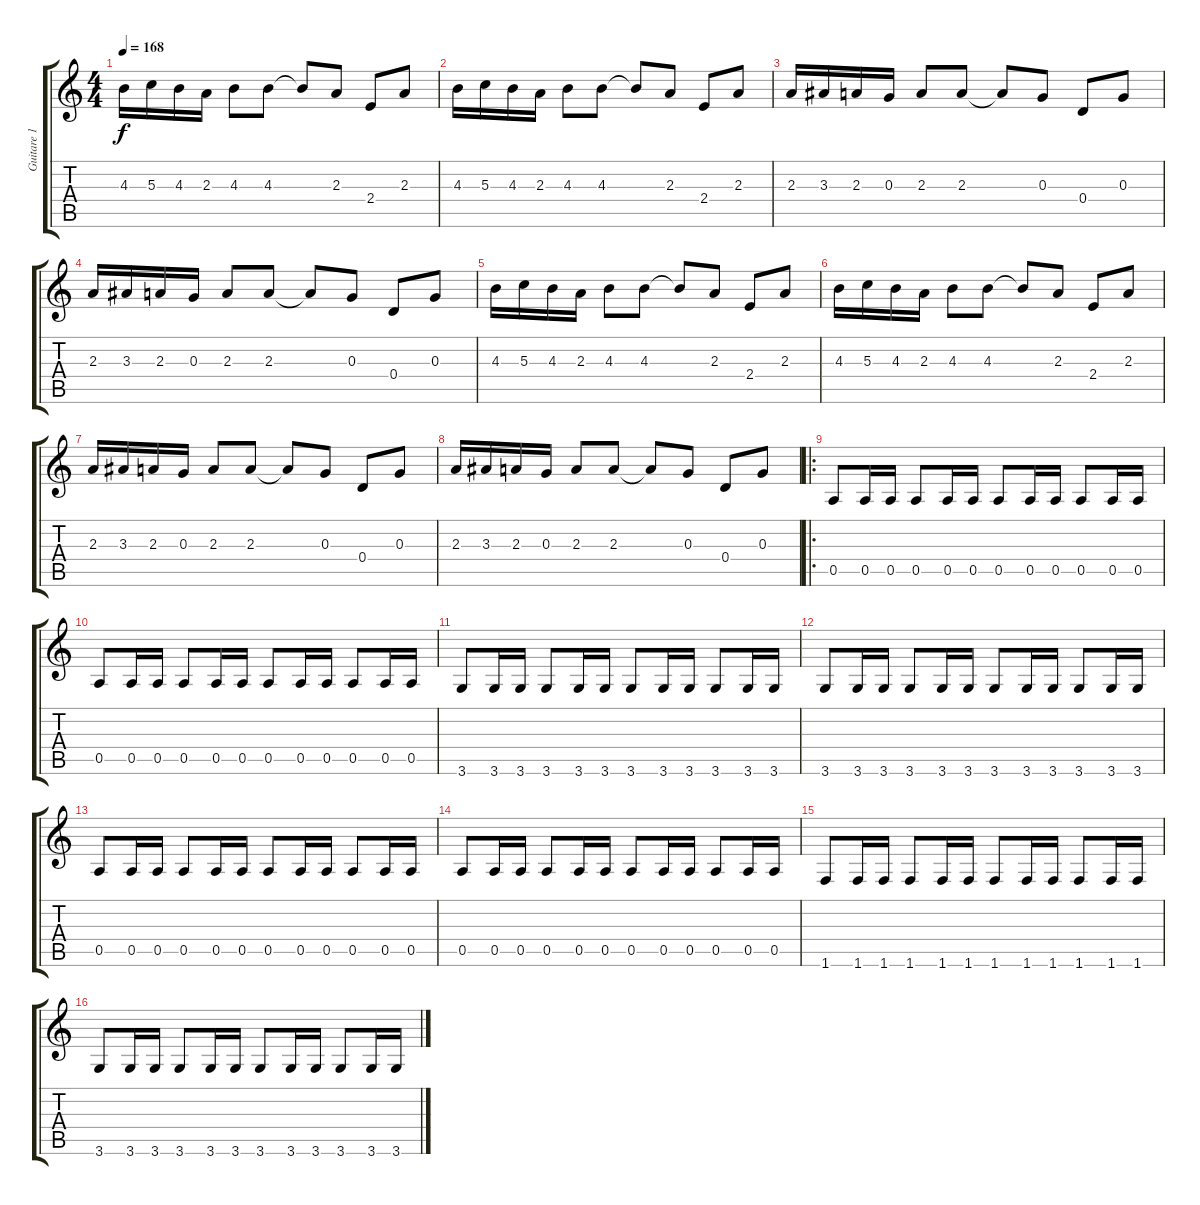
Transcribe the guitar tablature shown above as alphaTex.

\track ("Guitare 1" "Guitare 1") {instrument distortionguitar}
\staff {score tabs}
\tuning (E4 B3 G3 D3 A2 E2) {hide}
\ts (4 4)
\tempo 168
\clef g2
\ks c
4.3.16{dy f} 5.3.16 4.3.16 2.3.16 4.3.8 4.3.8 4.3{t}.8 2.3.8 2.4.8 2.3.8 |
4.3.16 5.3.16 4.3.16 2.3.16 4.3.8 4.3.8 4.3{t}.8 2.3.8 2.4.8 2.3.8 |
2.3.16 3.3.16 2.3.16 0.3.16 2.3.8 2.3.8 2.3{t}.8 0.3.8 0.4.8 0.3.8 |
2.3.16 3.3.16 2.3.16 0.3.16 2.3.8 2.3.8 2.3{t}.8 0.3.8 0.4.8 0.3.8 |
4.3.16 5.3.16 4.3.16 2.3.16 4.3.8 4.3.8 4.3{t}.8 2.3.8 2.4.8 2.3.8 |
4.3.16 5.3.16 4.3.16 2.3.16 4.3.8 4.3.8 4.3{t}.8 2.3.8 2.4.8 2.3.8 |
2.3.16 3.3.16 2.3.16 0.3.16 2.3.8 2.3.8 2.3{t}.8 0.3.8 0.4.8 0.3.8 |
2.3.16 3.3.16 2.3.16 0.3.16 2.3.8 2.3.8 2.3{t}.8 0.3.8 0.4.8 0.3.8 |
\ro
0.5.8 0.5.16 0.5.16 0.5.8 0.5.16 0.5.16 0.5.8 0.5.16 0.5.16 0.5.8 0.5.16 0.5.16 |
0.5.8 0.5.16 0.5.16 0.5.8 0.5.16 0.5.16 0.5.8 0.5.16 0.5.16 0.5.8 0.5.16 0.5.16 |
3.6.8 3.6.16 3.6.16 3.6.8 3.6.16 3.6.16 3.6.8 3.6.16 3.6.16 3.6.8 3.6.16 3.6.16 |
3.6.8 3.6.16 3.6.16 3.6.8 3.6.16 3.6.16 3.6.8 3.6.16 3.6.16 3.6.8 3.6.16 3.6.16 |
0.5.8 0.5.16 0.5.16 0.5.8 0.5.16 0.5.16 0.5.8 0.5.16 0.5.16 0.5.8 0.5.16 0.5.16 |
0.5.8 0.5.16 0.5.16 0.5.8 0.5.16 0.5.16 0.5.8 0.5.16 0.5.16 0.5.8 0.5.16 0.5.16 |
1.6.8 1.6.16 1.6.16 1.6.8 1.6.16 1.6.16 1.6.8 1.6.16 1.6.16 1.6.8 1.6.16 1.6.16 |
3.6.8 3.6.16 3.6.16 3.6.8 3.6.16 3.6.16 3.6.8 3.6.16 3.6.16 3.6.8 3.6.16 3.6.16
